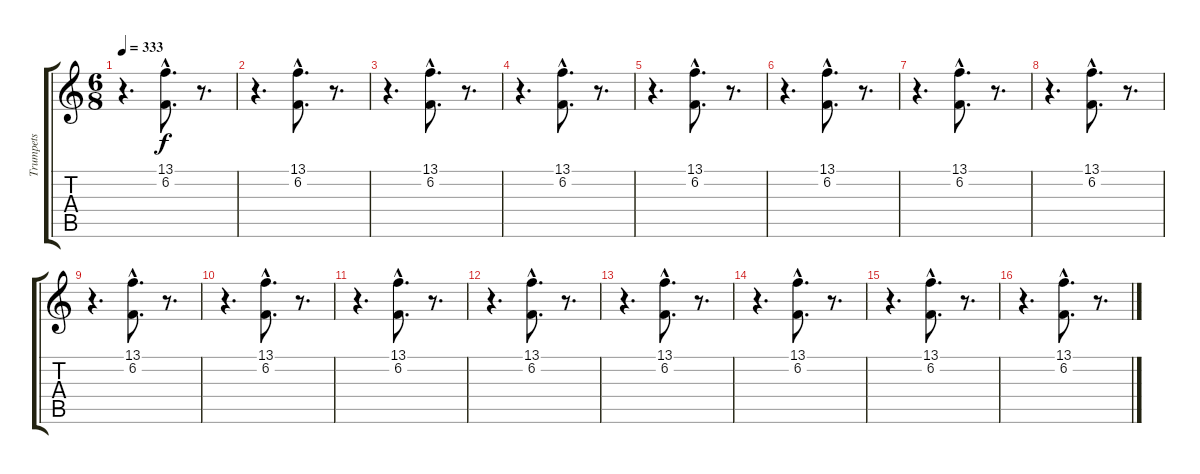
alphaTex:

\track ("Trumpets" "Trumpets") {instrument trumpet}
\staff {score tabs}
\tuning (E4 B3 G3 D3 A2 E2) {hide}
\ts (6 8)
\tempo 333
\clef g2
\ks c
r.4{d dy f} (13.1{hac} 6.2{hac}).8{d} r.8{d} |
r.4{d} (13.1{hac} 6.2{hac}).8{d} r.8{d} |
r.4{d} (13.1{hac} 6.2{hac}).8{d} r.8{d} |
r.4{d} (13.1{hac} 6.2{hac}).8{d} r.8{d} |
r.4{d} (13.1{hac} 6.2{hac}).8{d} r.8{d} |
r.4{d} (13.1{hac} 6.2{hac}).8{d} r.8{d} |
r.4{d} (13.1{hac} 6.2{hac}).8{d} r.8{d} |
r.4{d} (13.1{hac} 6.2{hac}).8{d} r.8{d} |
r.4{d} (13.1{hac} 6.2{hac}).8{d} r.8{d} |
r.4{d} (13.1{hac} 6.2{hac}).8{d} r.8{d} |
r.4{d} (13.1{hac} 6.2{hac}).8{d} r.8{d} |
r.4{d} (13.1{hac} 6.2{hac}).8{d} r.8{d} |
r.4{d} (13.1{hac} 6.2{hac}).8{d} r.8{d} |
r.4{d} (13.1{hac} 6.2{hac}).8{d} r.8{d} |
r.4{d} (13.1{hac} 6.2{hac}).8{d} r.8{d} |
r.4{d} (13.1{hac} 6.2{hac}).8{d} r.8{d}
